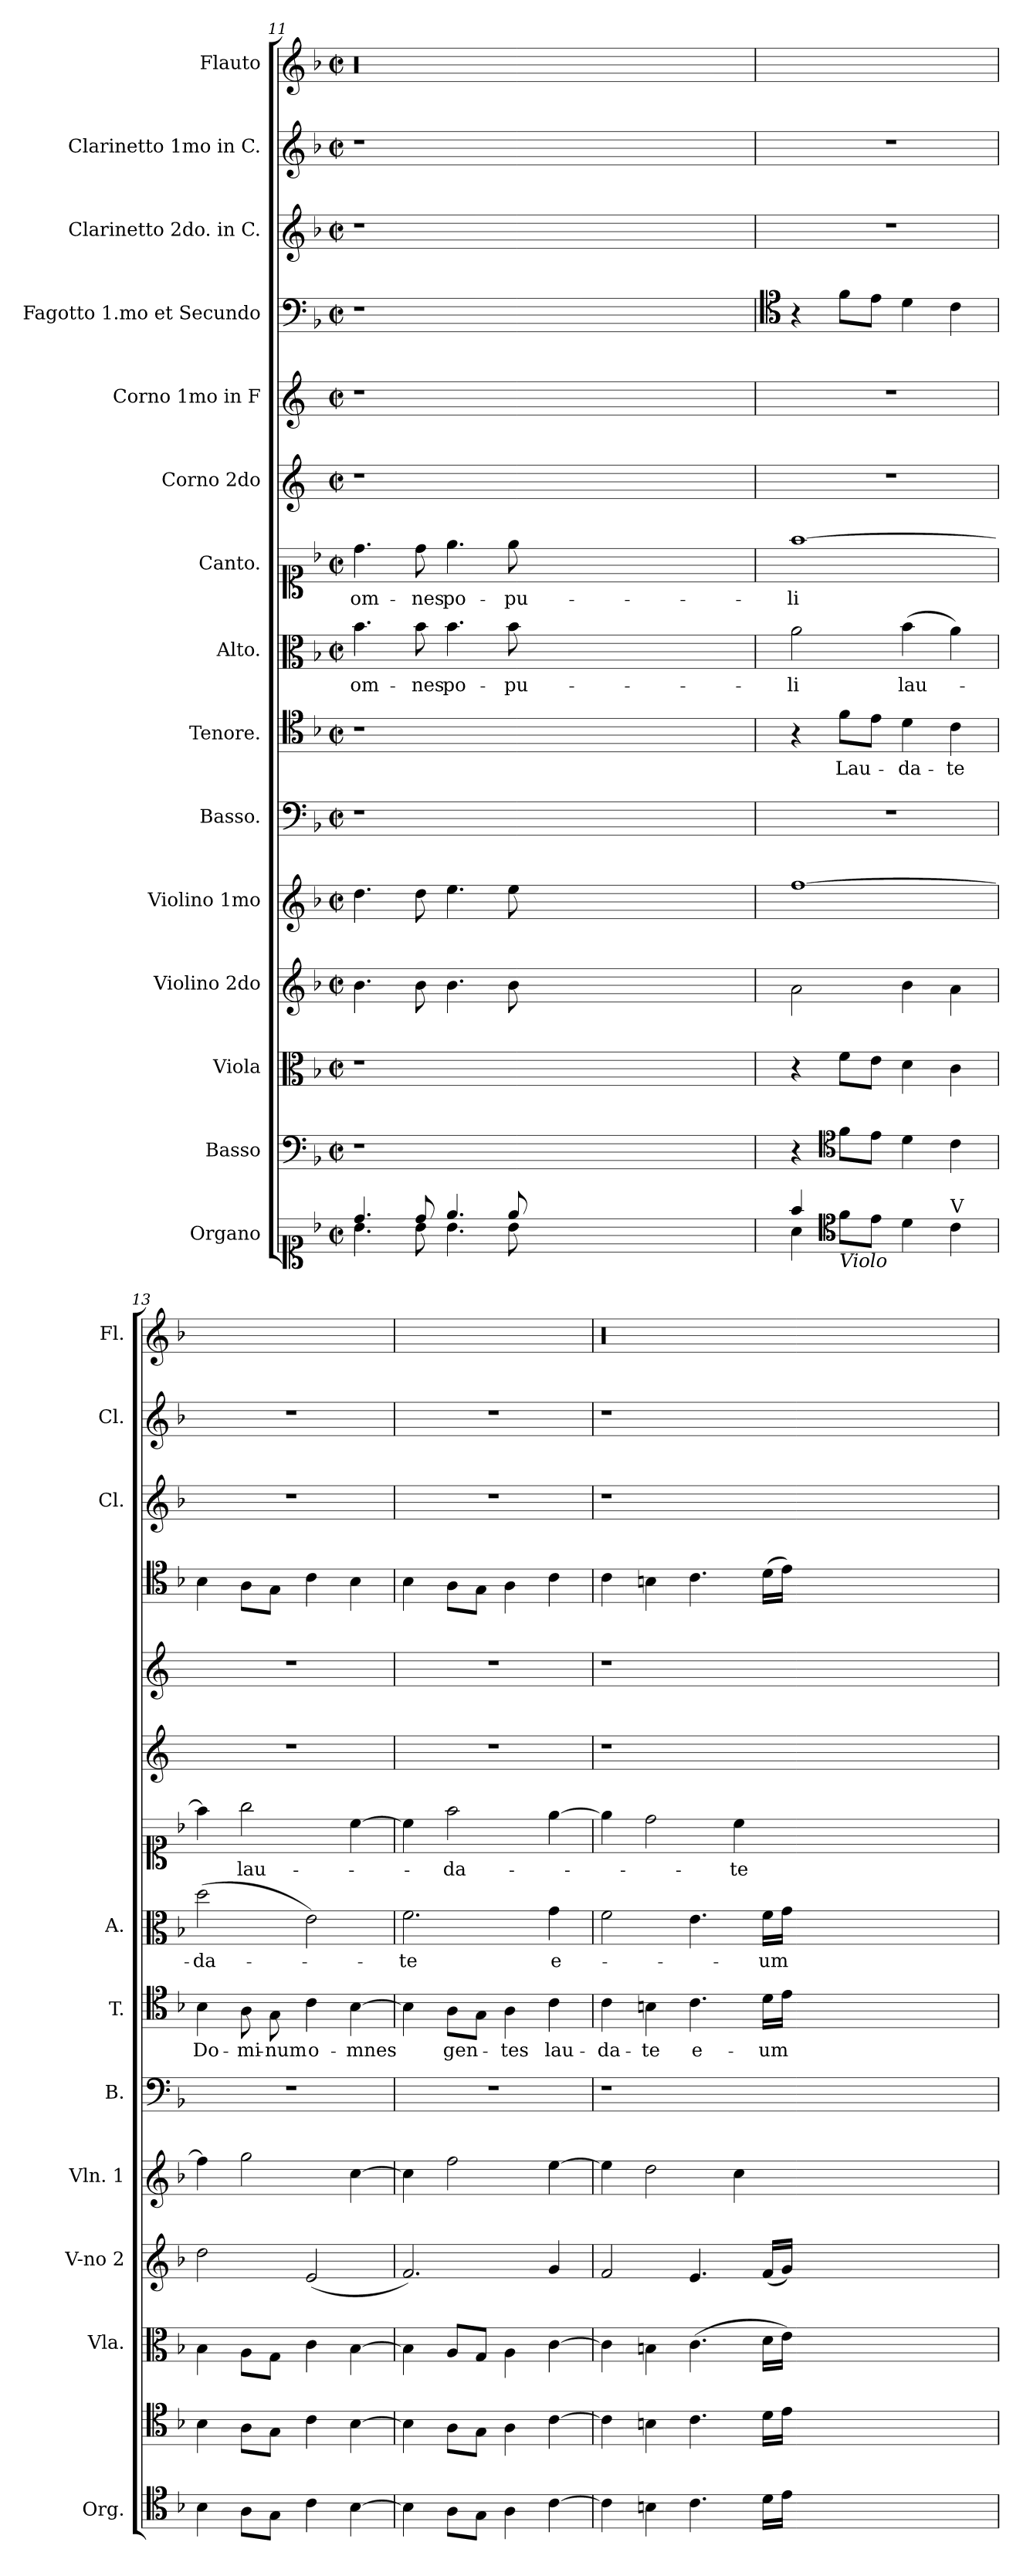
**kern	**kern	**kern	**kern	**kern	**kern	**kern	**text	**kern	**text	**kern	**text	**kern	**kern	**kern	**kern	**kern	**kern
*part15	*part14	*part13	*part12	*part11	*part10	*part9	*part9	*part8	*part8	*part7	*part7	*part6	*part5	*part4	*part3	*part2	*part1
*staff15	*staff14	*staff13	*staff12	*staff11	*staff10	*staff9	*staff9	*staff8	*staff8	*staff7	*staff7	*staff6	*staff5	*staff4	*staff3	*staff2	*staff1
*I"Organo	*I"Basso	*I"Viola	*I"Violino 2do	*I"Violino 1mo	*I"Basso.	*I"Tenore.	*	*I"Alto.	*	*I"Canto.	*	*I"Corno 2do	*I"Corno 1mo in F	*I"Fagotto 1.mo et Secundo	*I"Clarinetto 2do. in C.	*I"Clarinetto 1mo in C.	*I"Flauto
*I'Org.	*	*I'Vla.	*I'V-no 2	*I'Vln. 1	*I'B.	*I'T.	*	*I'A.	*	*	*	*	*	*	*I'Cl.	*I'Cl.	*I'Fl.
*clefC1	*clefF4	*clefC3	*clefG2	*clefG2	*clefF4	*clefC4	*	*clefC3	*	*clefC1	*	*clefG2	*clefG2	*clefF4	*clefG2	*clefG2	*clefG2
*	*	*	*	*	*	*	*	*	*	*	*	*ITrd4c7	*ITrd4c7	*	*	*	*
*k[b-]	*k[b-]	*k[b-]	*k[b-]	*k[b-]	*k[b-]	*k[b-]	*	*k[b-]	*	*k[b-]	*	*k[b-]	*k[b-]	*k[b-]	*k[b-]	*k[b-]	*k[b-]
*F:	*F:	*F:	*F:	*F:	*F:	*F:	*	*F:	*	*F:	*	*	*	*F:	*F:	*F:	*F:
*M2/2	*M2/2	*M2/2	*M2/2	*M2/2	*M2/2	*M2/2	*	*M2/2	*	*M2/2	*	*M2/2	*M2/2	*M2/2	*M2/2	*M2/2	*M2/2
*met(c|)	*met(c|)	*met(c|)	*met(c|)	*met(c|)	*met(c|)	*met(c|)	*	*met(c|)	*	*met(c|)	*	*met(c|)	*met(c|)	*met(c|)	*met(c|)	*met(c|)	*met(c|)
=11	=11	=11	=11	=11	=11	=11	=11	=11	=11	=11	=11	=11	=11	=11	=11	=11	=11
*^	*	*	*	*	*	*	*	*	*	*	*	*	*	*	*	*	*
4.dd/	4.b-\	1r	1r	4.b-\	4.dd\	1r	1r	.	4.b-\	om-	4.dd\	om-	1r	1r	1r	1r	1r	00r
8dd/	8b-\	.	.	8b-\	8dd\	.	.	.	8b-\	-nes	8dd\	-nes	.	.	.	.	.	.
4.ee/	4.b-\	.	.	4.b-\	4.ee\	.	.	.	4.b-\	po-	4.ee\	po-	.	.	.	.	.	.
8ee/	8b-\	.	.	8b-\	8ee\	.	.	.	8b-\	-pu-	8ee\	-pu-	.	.	.	.	.	.
0.ryy	0.ryy	0.ryy	0.ryy	0.ryy	0.ryy	0.ryy	0.ryy	.	0.ryy	.	0.ryy	.	0.ryy	0.ryy	0.ryy	0.ryy	0.ryy	.
=12	=12	=12	=12	=12	=12	=12	=12	=12	=12	=12	=12	=12	=12	=12	=12	=12	=12	=12
*	*	*	*	*	*	*	*	*	*	*	*	*	*	*	*clefC4	*	*	*
4ff/	4a\	4r	4r	2a\	[1ff	1r	4r	.	2a\	-li	[1ff	-li	1r	1r	4r	1r	1r	1ryy
*clefC4	*	*clefC4	*	*	*	*	*	*	*	*	*	*	*	*	*	*	*	*
!LO:TX:b:i:t=Violo	!	!	!	!	!	!	!	!	!	!	!	!	!	!	!	!	!	!
8f\L	2.ryy	8f\L	8f\L	.	.	.	8f\L	Lau-	.	.	.	.	.	.	8f\L	.	.	.
8e\J	.	8e\J	8e\J	.	.	.	8e\J	.	.	.	.	.	.	.	8e\J	.	.	.
4d\	.	4d\	4d\	4b-\	.	.	4d\	-da-	(4b-\	lau-	.	.	.	.	4d\	.	.	.
!LO:TX:a:t=V	!	!	!	!	!	!	!	!	!	!	!	!	!	!	!	!	!	!
4c\	.	4c\	4c\	4a\	.	.	4c\	-te	4a\)	.	.	.	.	.	4c\	.	.	.
*v	*v	*	*	*	*	*	*	*	*	*	*	*	*	*	*	*	*	*
=13	=13	=13	=13	=13	=13	=13	=13	=13	=13	=13	=13	=13	=13	=13	=13	=13	=13
4B-\	4B-\	4B-\	2dd\	4ff\]	1r	4B-\	Do-	(2dd\	-da-	4ff\]	.	1r	1r	4B-\	1r	1r	1ryy
8A\L	8A\L	8A\L	.	2gg\	.	8A\	-mi-	.	.	2gg\	lau-	.	.	8A\L	.	.	.
8G\J	8G\J	8G\J	.	.	.	8G\	-num	.	.	.	.	.	.	8G\J	.	.	.
4c\	4c\	4c\	(2e/	.	.	4c\	o-	2e\)	.	.	.	.	.	4c\	.	.	.
[4B-\	[4B-\	[4B-\	.	[4cc\	.	[4B-\	-mnes	.	.	[4cc\	.	.	.	4B-\	.	.	.
=14	=14	=14	=14	=14	=14	=14	=14	=14	=14	=14	=14	=14	=14	=14	=14	=14	=14
4B-\]	4B-\]	4B-\]	2.f/)	4cc\]	1r	4B-\]	.	2.f\	-te	4cc\]	.	1r	1r	4B-\	1r	1r	1ryy
8A\L	8A\L	8A/L	.	2ff\	.	8A\L	gen-	.	.	2ff\	-da-	.	.	8A\L	.	.	.
8G\J	8G\J	8G/J	.	.	.	8G\J	.	.	.	.	.	.	.	8G\J	.	.	.
4A\	4A\	4A\	.	.	.	4A\	-tes	.	.	.	.	.	.	4A\	.	.	.
[4c\	[4c\	[4c\	4g/	[4ee\	.	4c\	lau-	4g\	e-	[4ee\	.	.	.	4c\	.	.	.
=15	=15	=15	=15	=15	=15	=15	=15	=15	=15	=15	=15	=15	=15	=15	=15	=15	=15
4c\]	4c\]	4c\]	2f/	4ee\]	1r	4c\	-da-	2f\	.	4ee\]	.	1r	1r	4c\	1r	1r	00r
4Bn\	4Bn\	4Bn\	.	2dd\	.	4Bn\	-te	.	.	2dd\	.	.	.	4Bn\	.	.	.
4.c\	4.c\	(4.c\	4.e/	.	.	4.c\	e-	4.e\	.	.	.	.	.	4.c\	.	.	.
.	.	.	.	4cc\	.	.	.	.	.	4cc\	-te	.	.	.	.	.	.
16d\LL	16d\LL	16d\LL	(16f/LL	.	.	16d\LL	-um	16f\LL	-um	.	.	.	.	(16d\LL	.	.	.
16e\JJ	16e\JJ	16e\JJ)	16g/JJ)	.	.	16e\JJ	.	16g\JJ	.	.	.	.	.	16e\JJ)	.	.	.
0.ryy	0.ryy	0.ryy	0.ryy	0.ryy	0.ryy	0.ryy	.	0.ryy	.	0.ryy	.	0.ryy	0.ryy	0.ryy	0.ryy	0.ryy	.
=	=	=	=	=	=	=	=	=	=	=	=	=	=	=	=	=	=
*-	*-	*-	*-	*-	*-	*-	*-	*-	*-	*-	*-	*-	*-	*-	*-	*-	*-
